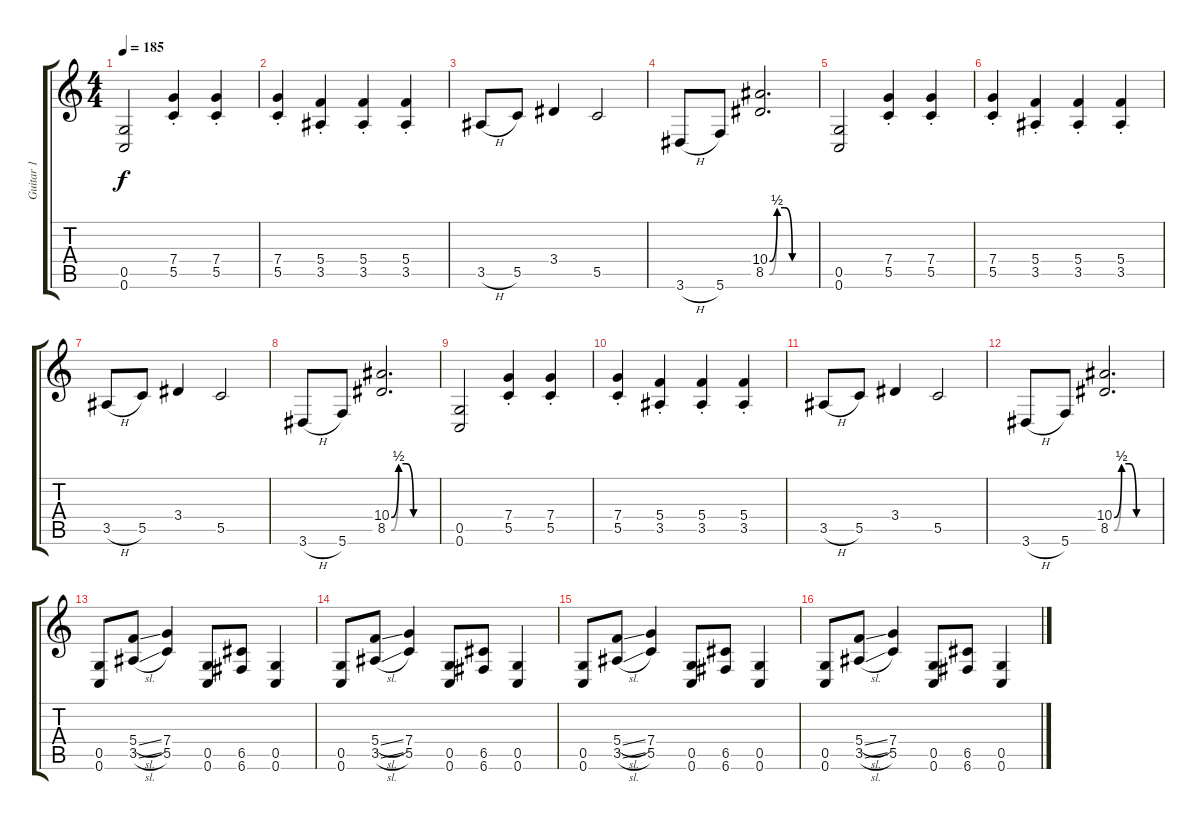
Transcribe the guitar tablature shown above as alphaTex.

\track ("Guitar 1" "Guitar 1") {instrument overdrivenguitar}
\staff {score tabs}
\tuning (D4 A3 F3 C3 G2 C2) {hide}
\ts (4 4)
\tempo 185
\clef g2
\ks c
(0.5 0.6).2{dy f} (7.4{st} 5.5{st}).4 (7.4{st} 5.5{st}).4 |
(7.4{st} 5.5{st}).4 (5.4{st} 3.5{st}).4 (5.4{st} 3.5{st}).4 (5.4{st} 3.5{st}).4 |
3.5{h}.8 5.5.8 3.4.4 5.5.2 |
3.6{h}.8 5.6.8 (10.4{be (custom 0 0 10 2 20 2 30 0 60 0)} 8.5{be (custom 0 0 10 2 20 2 30 0 60 0)}).2{d} |
(0.5 0.6).2 (7.4{st} 5.5{st}).4 (7.4{st} 5.5{st}).4 |
(7.4{st} 5.5{st}).4 (5.4{st} 3.5{st}).4 (5.4{st} 3.5{st}).4 (5.4{st} 3.5{st}).4 |
3.5{h}.8 5.5.8 3.4.4 5.5.2 |
3.6{h}.8 5.6.8 (10.4{be (custom 0 0 10 2 20 2 30 0 60 0)} 8.5{be (custom 0 0 10 2 20 2 30 0 60 0)}).2{d} |
(0.5 0.6).2 (7.4{st} 5.5{st}).4 (7.4{st} 5.5{st}).4 |
(7.4{st} 5.5{st}).4 (5.4{st} 3.5{st}).4 (5.4{st} 3.5{st}).4 (5.4{st} 3.5{st}).4 |
3.5{h}.8 5.5.8 3.4.4 5.5.2 |
3.6{h}.8 5.6.8 (10.4{be (custom 0 0 10 2 20 2 30 0 60 0)} 8.5{be (custom 0 0 10 2 20 2 30 0 60 0)}).2{d} |
(0.5 0.6).8 (5.4{sl} 3.5{sl}).8 (7.4 5.5).4 (0.5 0.6).8 (6.5 6.6).8 (0.5 0.6).4 |
(0.5 0.6).8 (5.4{sl} 3.5{sl}).8 (7.4 5.5).4 (0.5 0.6).8 (6.5 6.6).8 (0.5 0.6).4 |
(0.5 0.6).8 (5.4{sl} 3.5{sl}).8 (7.4 5.5).4 (0.5 0.6).8 (6.5 6.6).8 (0.5 0.6).4 |
(0.5 0.6).8 (5.4{sl} 3.5{sl}).8 (7.4 5.5).4 (0.5 0.6).8 (6.5 6.6).8 (0.5 0.6).4
